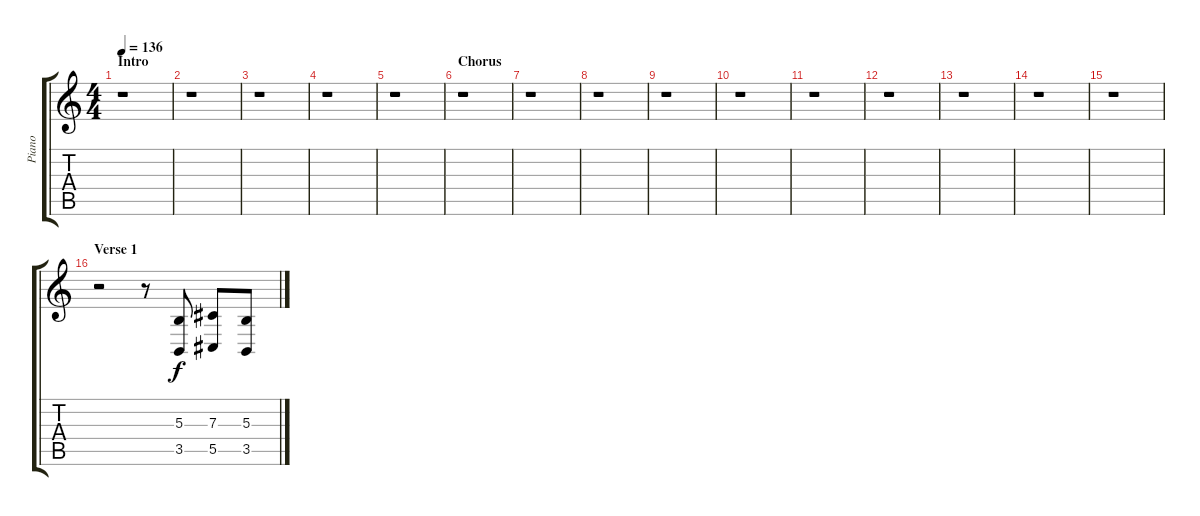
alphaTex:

\track ("Piano" "Piano") {instrument acousticgrandpiano}
\staff {score tabs}
\tuning (Eb4 Bb3 Gb3 Db3 Ab2 Eb2) {hide}
\ts (4 4)
\section ("" "Intro")
\tempo 136
\clef g2
\ks c
r.1{dy f instrument acousticgrandpiano} |
r.1 |
r.1 |
r.1 |
r.1 |
\section ("" "Chorus")
r.1 |
r.1 |
r.1 |
r.1 |
r.1 |
r.1 |
r.1 |
r.1 |
r.1 |
r.1 |
\section ("" "Verse 1")
r.2 r.8 (5.3 3.5).8 (7.3 5.5).8 (5.3 3.5).8
